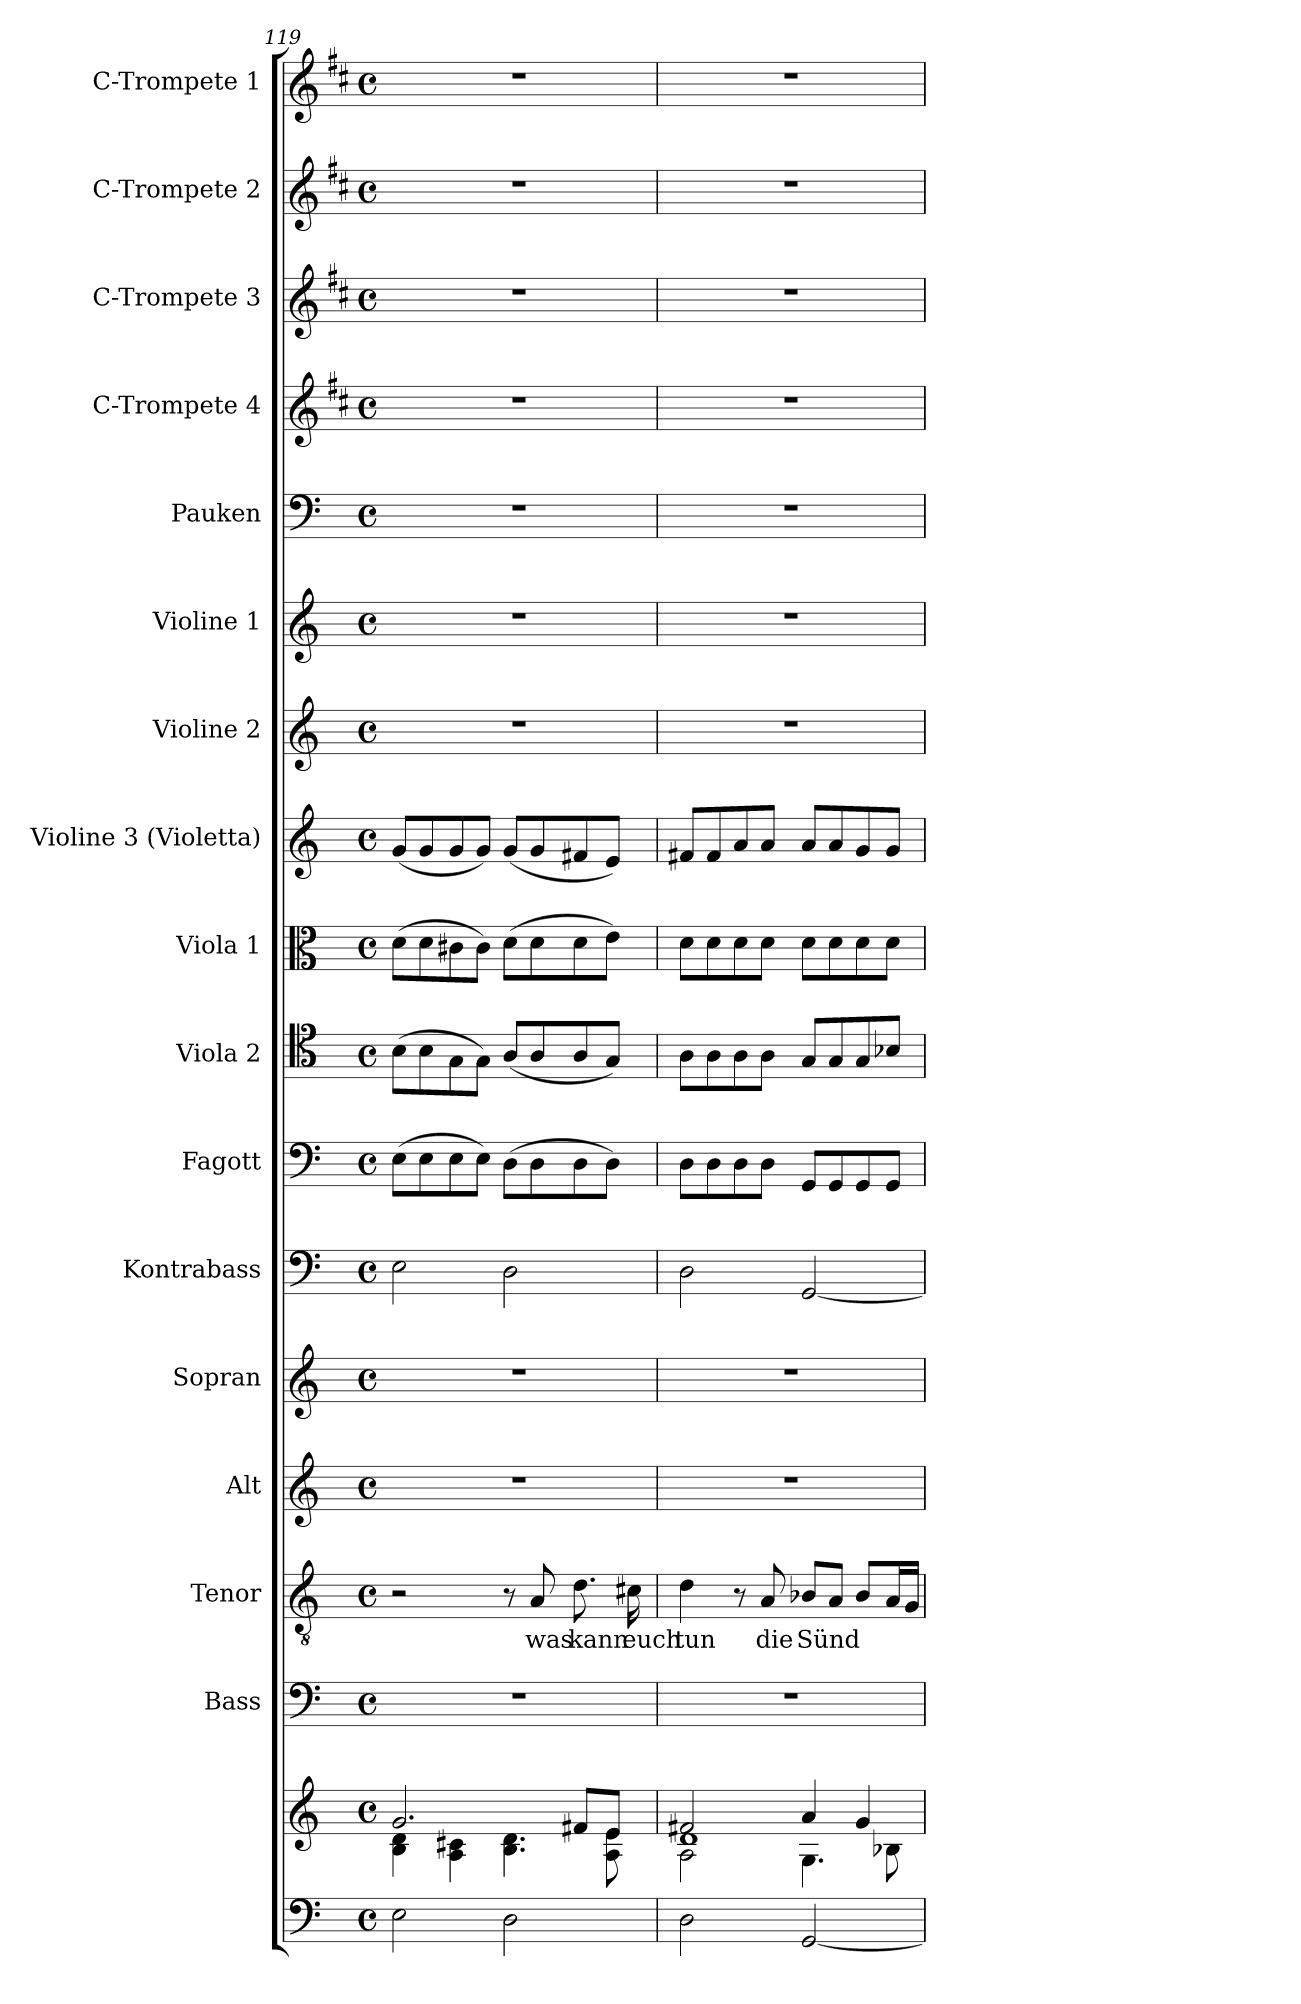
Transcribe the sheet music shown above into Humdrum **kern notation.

**kern	**kern	**kern	**kern	**text	**kern	**kern	**kern	**kern	**kern	**kern	**kern	**kern	**kern	**kern	**kern	**kern	**kern	**kern
*part17	*part17	*part16	*part15	*part15	*part14	*part13	*part12	*part11	*part10	*part9	*part8	*part7	*part6	*part5	*part4	*part3	*part2	*part1
*staff18	*staff17	*staff16	*staff15	*staff15	*staff14	*staff13	*staff12	*staff11	*staff10	*staff9	*staff8	*staff7	*staff6	*staff5	*staff4	*staff3	*staff2	*staff1
*	*	*I"Bass	*I"Tenor	*	*I"Alt	*I"Sopran	*I"Kontrabass	*I"Fagott	*I"Viola 2	*I"Viola 1	*I"Violine 3 (Violetta)	*I"Violine 2	*I"Violine 1	*I"Pauken	*I"C-Trompete 4	*I"C-Trompete 3	*I"C-Trompete 2	*I"C-Trompete 1
*	*	*I'B.	*I'T.	*	*I'A.	*I'S.	*I'Kb.	*I'Fg.	*I'Vla. 2	*I'Vla. 1	*I'Vl. 3	*I'Vl. 2	*I'Vl. 1	*I'Pk.	*I'C Trp. 4	*I'C Trp. 3	*I'C Trp. 2	*I'C Trp. 1
*clefF4	*clefG2	*clefF4	*clefGv2	*	*clefG2	*clefG2	*clefF4	*clefF4	*clefC4	*clefC3	*clefG2	*clefG2	*clefG2	*clefF4	*clefG2	*clefG2	*clefG2	*clefG2
*	*	*	*	*	*	*	*ITrd7c12	*	*	*	*	*	*	*	*ITrd1c2	*ITrd1c2	*ITrd1c2	*ITrd1c2
*k[]	*k[]	*k[]	*k[]	*	*k[]	*k[]	*k[]	*k[]	*k[]	*k[]	*k[]	*k[]	*k[]	*k[]	*k[]	*k[]	*k[]	*k[]
*C:	*C:	*C:	*C:	*	*C:	*C:	*C:	*C:	*C:	*C:	*C:	*C:	*C:	*C:	*C:	*C:	*C:	*C:
*M4/4	*M4/4	*M4/4	*M4/4	*	*M4/4	*M4/4	*M4/4	*M4/4	*M4/4	*M4/4	*M4/4	*M4/4	*M4/4	*M4/4	*M4/4	*M4/4	*M4/4	*M4/4
*met(c)	*met(c)	*met(c)	*met(c)	*	*met(c)	*met(c)	*met(c)	*met(c)	*met(c)	*met(c)	*met(c)	*met(c)	*met(c)	*met(c)	*met(c)	*met(c)	*met(c)	*met(c)
=119	=119	=119	=119	=119	=119	=119	=119	=119	=119	=119	=119	=119	=119	=119	=119	=119	=119	=119
*	*^	*	*	*	*	*	*	*	*	*	*	*	*	*	*	*	*	*
2E\	2.g/	4B\ 4d\	1r	2r	.	1r	1r	2EE\	(>8E\L	(>8B\L	(>8d\L	(<8g/L	1r	1r	1r	1r	1r	1r	1r
.	.	.	.	.	.	.	.	.	8E\	8B\	8d\	8g/	.	.	.	.	.	.	.
.	.	4A\ 4c#X\	.	.	.	.	.	.	8E\	8G\	8c#X\	8g/	.	.	.	.	.	.	.
.	.	.	.	.	.	.	.	.	8E\J)	8G\J)	8c#\J)	8g/J)	.	.	.	.	.	.	.
2D\	.	4.B\ 4.d\	.	8r	.	.	.	2DD\	(>8D\L	(<8A/L	(>8d\L	(<8g/L	.	.	.	.	.	.	.
!	!	!	!	!	!LO:LY:b	!	!	!	!	!	!	!	!	!	!	!	!	!	!
.	.	.	.	8A/	was	.	.	.	8D\	8A/	8d\	8g/	.	.	.	.	.	.	.
!	!	!	!	!	!LO:LY:b	!	!	!	!	!	!	!	!	!	!	!	!	!	!
.	8f#X/L	.	.	8.d\	kann	.	.	.	8D\	8A/	8d\	8f#X/	.	.	.	.	.	.	.
.	8e/J	8A\ 8e\	.	.	.	.	.	.	8D\J)	8G/J)	8e\J)	8e/J)	.	.	.	.	.	.	.
!	!	!	!	!	!LO:LY:b	!	!	!	!	!	!	!	!	!	!	!	!	!	!
.	.	.	.	16c#X\	euch	.	.	.	.	.	.	.	.	.	.	.	.	.	.
=120	=120	=120	=120	=120	=120	=120	=120	=120	=120	=120	=120	=120	=120	=120	=120	=120	=120	=120	=120
*	*	*^	*	*	*	*	*	*	*	*	*	*	*	*	*	*	*	*	*
!	!	!	!	!	!	!LO:LY:b	!	!	!	!	!	!	!	!	!	!	!	!	!	!
2D\	2f#X/	2A\	1d	1r	4d\	tun	1r	1r	2DD\	8D\L	8A\L	8d\L	8f#X/L	1r	1r	1r	1r	1r	1r	1r
.	.	.	.	.	.	.	.	.	.	8D\	8A\	8d\	8f#/	.	.	.	.	.	.	.
.	.	.	.	.	8r	.	.	.	.	8D\	8A\	8d\	8a/	.	.	.	.	.	.	.
!	!	!	!	!	!	!LO:LY:b	!	!	!	!	!	!	!	!	!	!	!	!	!	!
.	.	.	.	.	8A/	die	.	.	.	8D\J	8A\J	8d\J	8a/J	.	.	.	.	.	.	.
!	!	!	!	!	!	!LO:LY:b	!	!	!	!	!	!	!	!	!	!	!	!	!	!
[2GG/	4a/	4.G\	.	.	8B-X/L	Sünd	.	.	[2GGG/	8GG/L	8G/L	8d\L	8a/L	.	.	.	.	.	.	.
.	.	.	.	.	8A/J	.	.	.	.	8GG/	8G/	8d\	8a/	.	.	.	.	.	.	.
.	4g/	.	.	.	8B-/L	.	.	.	.	8GG/	8G/	8d\	8g/	.	.	.	.	.	.	.
.	.	8B-X\	.	.	16A/L	.	.	.	.	8GG/J	8B-X/J	8d\J	8g/J	.	.	.	.	.	.	.
.	.	.	.	.	16G/JJ	.	.	.	.	.	.	.	.	.	.	.	.	.	.	.
*	*v	*v	*v	*	*	*	*	*	*	*	*	*	*	*	*	*	*	*	*	*
=	=	=	=	=	=	=	=	=	=	=	=	=	=	=	=	=	=	=
*-	*-	*-	*-	*-	*-	*-	*-	*-	*-	*-	*-	*-	*-	*-	*-	*-	*-	*-
